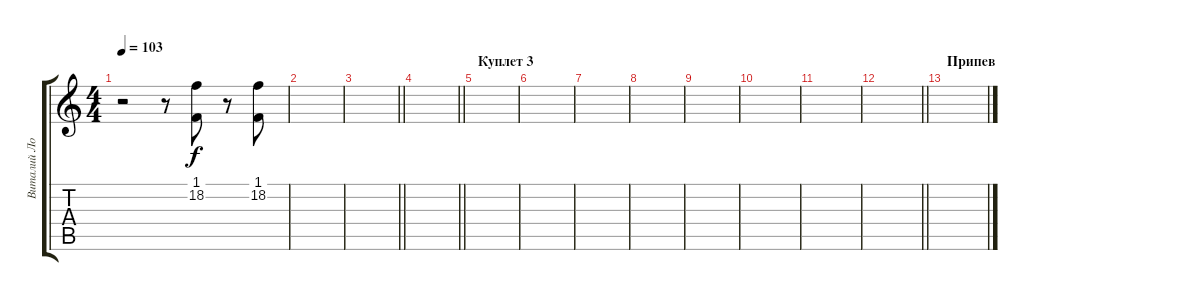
\track ("Виталий Локтев (синтезатор 3)" "Виталий Ло") {instrument brasssection}
\staff {score tabs}
\tuning (E4 B3 G3 D3 A2 E2) {hide}
\ts (4 4)
\tempo 103
\clef g2
\ks c
r.2{dy f} r.8 (1.1 18.2).8 r.8 (1.1 18.2).8 |
|
\barLineRight lightlight
|
\barLineRight lightlight
|
\section ("" "Куплет 3")
|
|
|
|
|
|
|
\barLineRight lightlight
|
\section ("" "Припев")
